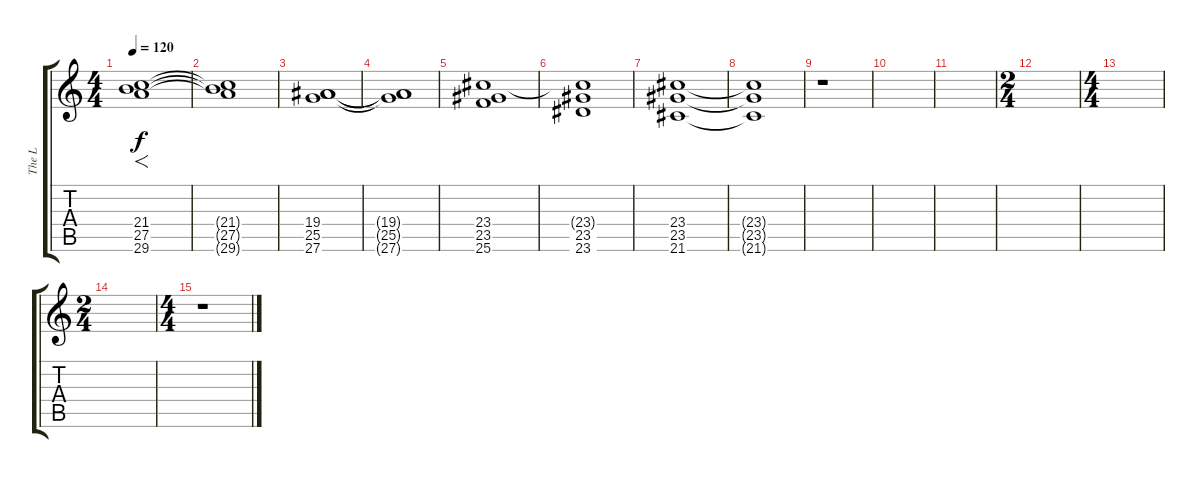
\track ("The L" "The L") {instrument choiraahs}
\staff {score tabs}
\tuning (E4 B3 G3 D3 A2 E2) {hide}
\ts (4 4)
\tempo 120
\clef g2
\ks c
(21.4 27.5 29.6).1{f dy f volume 10} |
(21.4{t} 27.5{t} 29.6{t}).1 |
(19.4 25.5 27.6).1 |
(19.4{t} 25.5{t} 27.6{t}).1 |
(23.4 23.5 25.6).1 |
(23.4{t} 23.5 23.6).1 |
(23.4 23.5 21.6).1 |
(23.4{t} 23.5{t} 21.6{t}).1 |
r.1 |
|
|
\ts (2 4)
|
\ts (4 4)
|
\ts (2 4)
|
\ts (4 4)
r.1
